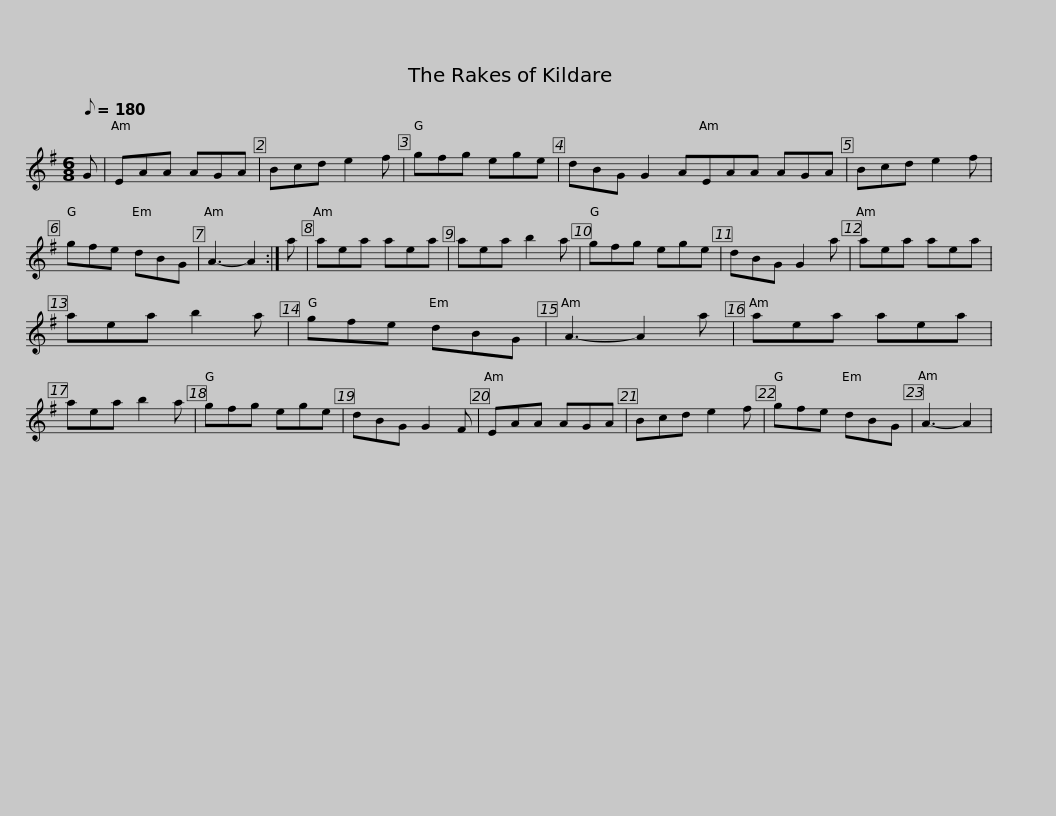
X:1
L:1/8
Q:1/8=180
M:6/8
I:linebreak $
K:G
V:1 treble
V:1
 G | EAA AGA | Bcd e2 f | gfg ege | dBG G2 AEAA AGA | %5
 Bcd e2 f | gfe dBG | A3- A2 :|$ a | aea aea | %10
 aea b2 a | gfg ege | dBG G2 a | aea aea | aea b2 a | %15
 gfe dBG |$ A3- A2 a | aea aea | aea b2 a | gfg ege | %20
 dBG G2 F | EAA AGA | Bcd e2 f | gfe dBG |$ A3- A2 | %25
